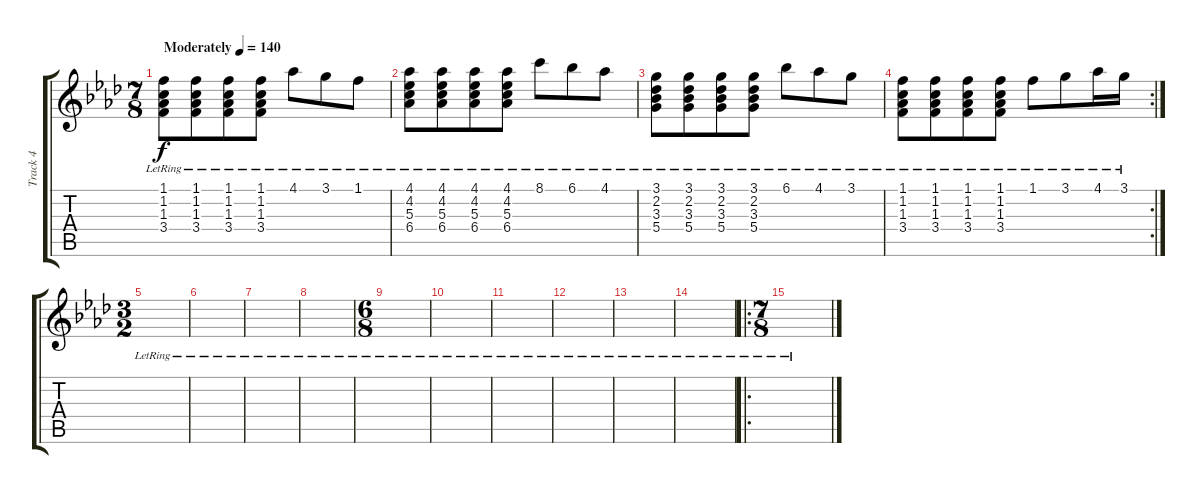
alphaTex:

\track ("Track 4" "Track 4") {instrument acousticguitarsteel}
\staff {score tabs}
\tuning (E4 B3 G3 D3 A2 E2) {hide}
\ts (7 8)
\tempo (140 "Moderately")
\clef g2
\ks fminor
(1.1{lr} 1.2{lr} 1.3{lr} 3.4{lr}).8{dy f instrument acousticguitarsteel} (1.1{lr} 1.2{lr} 1.3{lr} 3.4{lr}).8 (1.1{lr} 1.2{lr} 1.3{lr} 3.4{lr}).8 (1.1{lr} 1.2{lr} 1.3{lr} 3.4{lr}).8 4.1{lr}.8 3.1{lr}.8 1.1{lr}.8 |
(4.1{lr} 4.2{lr} 5.3{lr} 6.4{lr}).8 (4.1{lr} 4.2{lr} 5.3{lr} 6.4{lr}).8 (4.1{lr} 4.2{lr} 5.3{lr} 6.4{lr}).8 (4.1{lr} 4.2{lr} 5.3{lr} 6.4{lr}).8 8.1{lr}.8 6.1{lr}.8 4.1{lr}.8 |
(3.1{lr} 2.2{lr} 3.3{lr} 5.4{lr}).8 (3.1{lr} 2.2{lr} 3.3{lr} 5.4{lr}).8 (3.1{lr} 2.2{lr} 3.3{lr} 5.4{lr}).8 (3.1{lr} 2.2{lr} 3.3{lr} 5.4{lr}).8 6.1{lr}.8 4.1{lr}.8 3.1{lr}.8 |
\rc 2
(1.1{lr} 1.2{lr} 1.3{lr} 3.4{lr}).8 (1.1{lr} 1.2{lr} 1.3{lr} 3.4{lr}).8 (1.1{lr} 1.2{lr} 1.3{lr} 3.4{lr}).8 (1.1{lr} 1.2{lr} 1.3{lr} 3.4{lr}).8 1.1{lr}.8 3.1{lr}.8 4.1{lr}.16 3.1{lr}.16 |
\ts (3 2)
|
|
|
|
\ts (6 8)
|
|
|
|
|
|
\ro
\ts (7 8)
